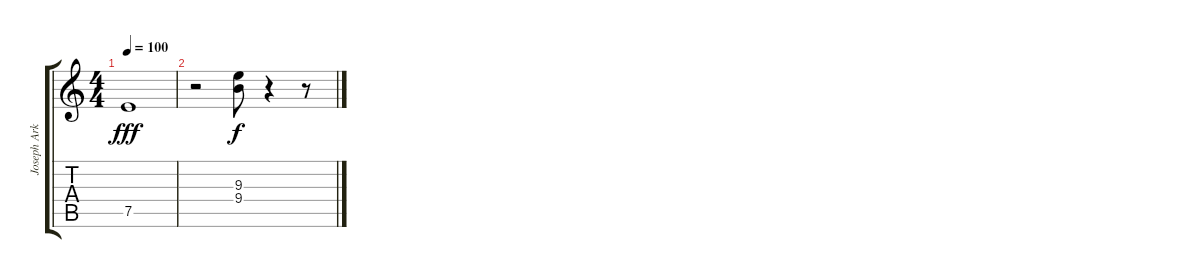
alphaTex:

\track ("Joseph Arkansas" "Joseph Ark") {instrument overdrivenguitar}
\staff {score tabs}
\tuning (E4 B3 G3 D3 A2 E2) {hide}
\ts (4 4)
\tempo 100
\clef g2
\ks c
7.5{t}.1{dy fff} |
r.2 (9.3 9.4).8{dy f} r.4 r.8
